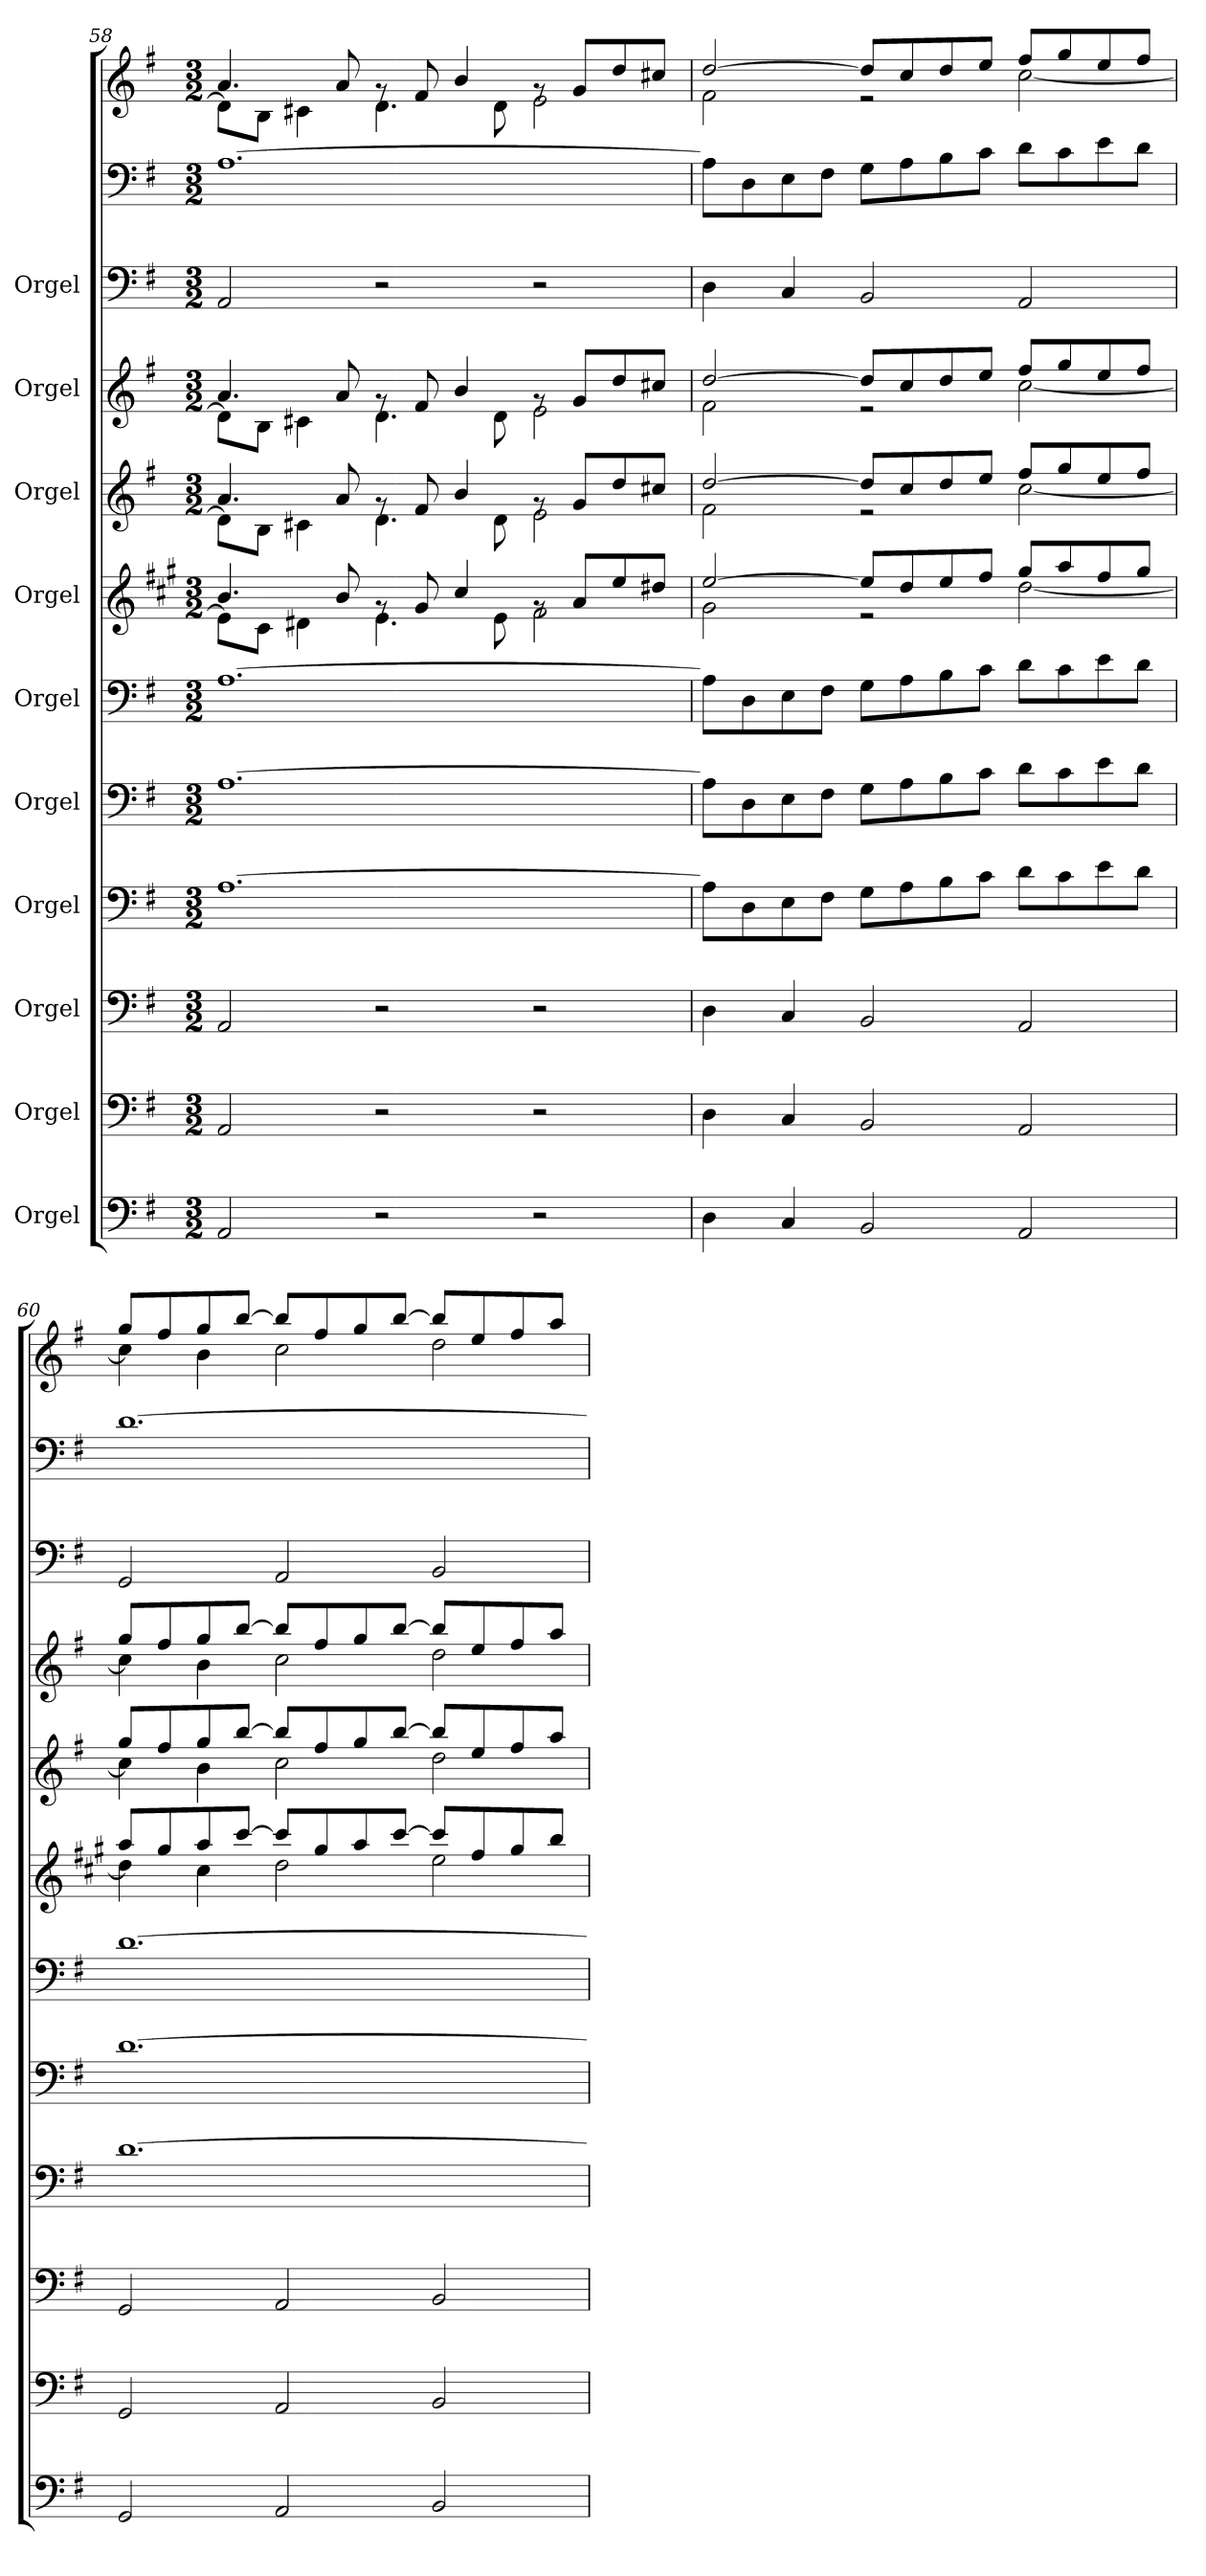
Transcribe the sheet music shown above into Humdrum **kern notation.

**kern	**kern	**kern	**kern	**kern	**kern	**kern	**kern	**kern	**kern	**kern	**kern
*part10	*part9	*part8	*part7	*part6	*part5	*part4	*part3	*part2	*part1	*part1	*part1
*staff12	*staff11	*staff10	*staff9	*staff8	*staff7	*staff6	*staff5	*staff4	*staff3	*staff2	*staff1
*I"Orgel	*I"Orgel	*I"Orgel	*I"Orgel	*I"Orgel	*I"Orgel	*I"Orgel	*I"Orgel	*I"Orgel	*I"Orgel	*	*
*clefF4	*clefF4	*clefF4	*clefF4	*clefF4	*clefF4	*clefG2	*clefG2	*clefG2	*clefF4	*clefF4	*clefG2
*	*	*	*	*	*	*ITrd1c2	*	*	*	*	*
*k[f#]	*k[f#]	*k[f#]	*k[f#]	*k[f#]	*k[f#]	*k[f#]	*k[f#]	*k[f#]	*k[f#]	*k[f#]	*k[f#]
*M3/2	*M3/2	*M3/2	*M3/2	*M3/2	*M3/2	*M3/2	*M3/2	*M3/2	*M3/2	*M3/2	*M3/2
=58	=58	=58	=58	=58	=58	=58	=58	=58	=58	=58	=58
*	*	*	*	*	*	*^	*^	*^	*	*	*^
2AA/	2AA/	2AA/	[1.A	[1.A	[1.A	4.a/	8d\L]	4.a/	8d\L]	4.a/	8d\L]	2AA/	[1.A	4.a/	8d\L]
.	.	.	.	.	.	.	8B\J	.	8B\J	.	8B\J	.	.	.	8B\J
.	.	.	.	.	.	.	4c#X\	.	4c#X\	.	4c#X\	.	.	.	4c#X\
.	.	.	.	.	.	8a/	.	8a/	.	8a/	.	.	.	8a/	.
2r	2r	2r	.	.	.	8rg	4.d\	8rg	4.d\	8rg	4.d\	2r	.	8rg	4.d\
.	.	.	.	.	.	8f#/	.	8f#/	.	8f#/	.	.	.	8f#/	.
.	.	.	.	.	.	4b/	.	4b/	.	4b/	.	.	.	4b/	.
.	.	.	.	.	.	.	8d\	.	8d\	.	8d\	.	.	.	8d\
2r	2r	2r	.	.	.	8rg	2e\	8rg	2e\	8rg	2e\	2r	.	8rg	2e\
.	.	.	.	.	.	8g/L	.	8g/L	.	8g/L	.	.	.	8g/L	.
.	.	.	.	.	.	8dd/	.	8dd/	.	8dd/	.	.	.	8dd/	.
.	.	.	.	.	.	8cc#X/J	.	8cc#X/J	.	8cc#X/J	.	.	.	8cc#X/J	.
=59	=59	=59	=59	=59	=59	=59	=59	=59	=59	=59	=59	=59	=59	=59	=59
4D\	4D\	4D\	8A\L]	8A\L]	8A\L]	[2dd/	2f#\	[2dd/	2f#\	[2dd/	2f#\	4D\	8A\L]	[2dd/	2f#\
.	.	.	8D\	8D\	8D\	.	.	.	.	.	.	.	8D\	.	.
4C/	4C/	4C/	8E\	8E\	8E\	.	.	.	.	.	.	4C/	8E\	.	.
.	.	.	8F#\J	8F#\J	8F#\J	.	.	.	.	.	.	.	8F#\J	.	.
2BB/	2BB/	2BB/	8G\L	8G\L	8G\L	8dd/L]	2r	8dd/L]	2r	8dd/L]	2r	2BB/	8G\L	8dd/L]	2r
.	.	.	8A\	8A\	8A\	8cc/	.	8cc/	.	8cc/	.	.	8A\	8cc/	.
.	.	.	8B\	8B\	8B\	8dd/	.	8dd/	.	8dd/	.	.	8B\	8dd/	.
.	.	.	8c\J	8c\J	8c\J	8ee/J	.	8ee/J	.	8ee/J	.	.	8c\J	8ee/J	.
2AA/	2AA/	2AA/	8d\L	8d\L	8d\L	8ff#/L	[2cc\	8ff#/L	[2cc\	8ff#/L	[2cc\	2AA/	8d\L	8ff#/L	[2cc\
.	.	.	8c\	8c\	8c\	8gg/	.	8gg/	.	8gg/	.	.	8c\	8gg/	.
.	.	.	8e\	8e\	8e\	8ee/	.	8ee/	.	8ee/	.	.	8e\	8ee/	.
.	.	.	8d\J	8d\J	8d\J	8ff#/J	.	8ff#/J	.	8ff#/J	.	.	8d\J	8ff#/J	.
=60	=60	=60	=60	=60	=60	=60	=60	=60	=60	=60	=60	=60	=60	=60	=60
2GG/	2GG/	2GG/	[1.d	[1.d	[1.d	8gg/L	4cc\]	8gg/L	4cc\]	8gg/L	4cc\]	2GG/	[1.d	8gg/L	4cc\]
.	.	.	.	.	.	8ff#/	.	8ff#/	.	8ff#/	.	.	.	8ff#/	.
.	.	.	.	.	.	8gg/	4b\	8gg/	4b\	8gg/	4b\	.	.	8gg/	4b\
.	.	.	.	.	.	[8bb/J	.	[8bb/J	.	[8bb/J	.	.	.	[8bb/J	.
2AA/	2AA/	2AA/	.	.	.	8bb/L]	2cc\	8bb/L]	2cc\	8bb/L]	2cc\	2AA/	.	8bb/L]	2cc\
.	.	.	.	.	.	8ff#/	.	8ff#/	.	8ff#/	.	.	.	8ff#/	.
.	.	.	.	.	.	8gg/	.	8gg/	.	8gg/	.	.	.	8gg/	.
.	.	.	.	.	.	[8bb/J	.	[8bb/J	.	[8bb/J	.	.	.	[8bb/J	.
2BB/	2BB/	2BB/	.	.	.	8bb/L]	2dd\	8bb/L]	2dd\	8bb/L]	2dd\	2BB/	.	8bb/L]	2dd\
.	.	.	.	.	.	8ee/	.	8ee/	.	8ee/	.	.	.	8ee/	.
.	.	.	.	.	.	8ff#/	.	8ff#/	.	8ff#/	.	.	.	8ff#/	.
.	.	.	.	.	.	8aa/J	.	8aa/J	.	8aa/J	.	.	.	8aa/J	.
*	*	*	*	*	*	*v	*v	*	*	*v	*v	*	*	*v	*v
*	*	*	*	*	*	*	*v	*v	*	*	*	*
=	=	=	=	=	=	=	=	=	=	=	=
*-	*-	*-	*-	*-	*-	*-	*-	*-	*-	*-	*-
